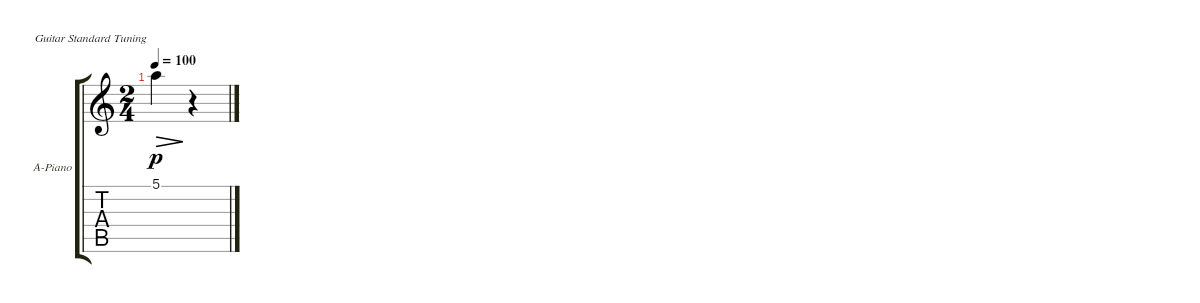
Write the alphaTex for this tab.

\defaultSystemsLayout 4
\bracketExtendMode groupsimilarinstruments
\firstSystemTrackNameOrientation horizontal
\otherSystemsTrackNameOrientation horizontal
\track ("Acoustic Piano" "A-Piano") {instrument acousticguitarnylon}
\staff {score tabs}
\tuning (E4 B3 G3 D3 A2 E2)
\ts (2 4)
\tempo 100
\clef g2
\ks aminor
5.1.4{dec dy p} r.4
